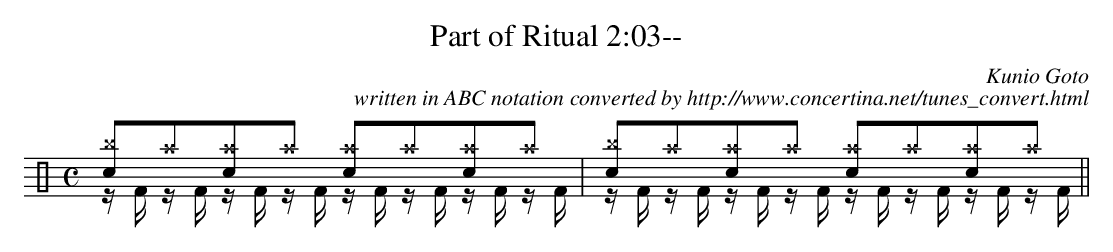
X:1
T: Part of Ritual 2:03--
C: Kunio Goto
C: written in ABC notation converted by http://www.concertina.net/tunes_convert.html
M: C
L: 1/16
K: clef=perc
%%staves (hands foots)
[V:hands]
[^bc]2^a2[^ac]2^a2 [^ac]2^a2[^ac]2^a2|\
[^bc]2^a2[^ac]2^a2 [^ac]2^a2[^ac]2^a2||
[V:foots]
zF zF zF zF zF zF zF zF|\
zF zF zF zF zF zF zF zF||
